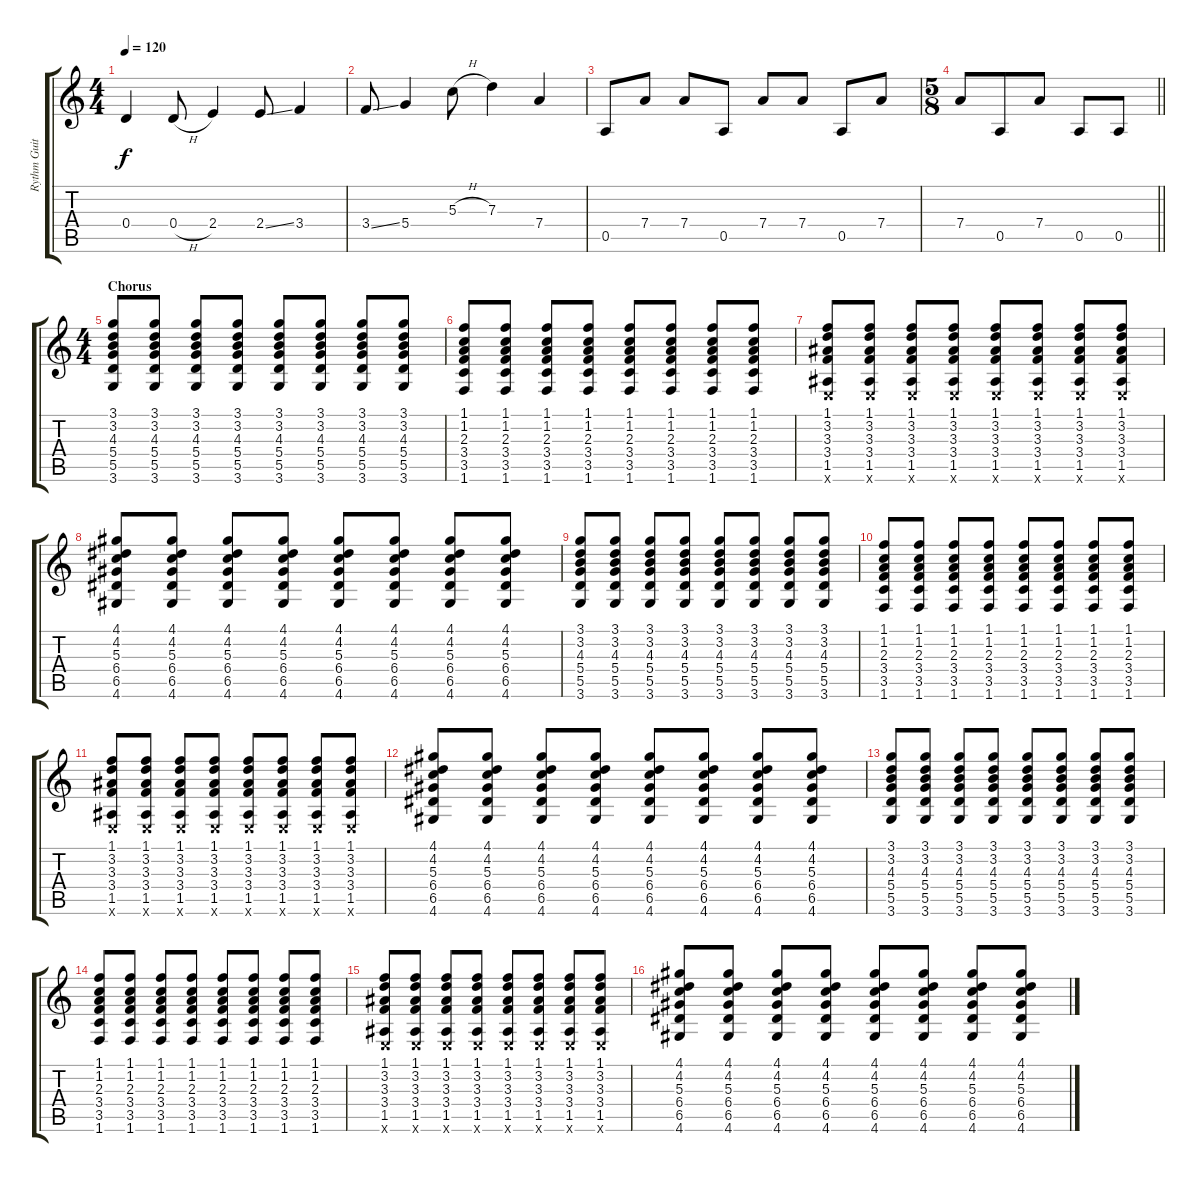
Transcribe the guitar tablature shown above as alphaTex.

\track ("Rythm Guitar (Instead of piano)" "Rythm Guit") {instrument distortionguitar}
\staff {score tabs}
\tuning (E4 B3 G3 D3 A2 E2) {hide}
\ts (4 4)
\tempo 120
\clef g2
\ks c
0.4.4{dy f} 0.4{h}.8 2.4.4 2.4{ss}.8 3.4.4 |
3.4{ss}.8 5.4.4 5.3{h}.8 7.3.4 7.4.4 |
0.5.8 7.4.8 7.4.8 0.5.8 7.4.8 7.4.8 0.5.8 7.4.8 |
\ts (5 8)
\barLineRight lightlight
7.4.8 0.5.8 7.4.8 0.5.8 0.5.8 |
\ts (4 4)
\section ("" "Chorus")
(3.1 3.2 4.3 5.4 5.5 3.6).8 (3.1 3.2 4.3 5.4 5.5 3.6).8 (3.1 3.2 4.3 5.4 5.5 3.6).8 (3.1 3.2 4.3 5.4 5.5 3.6).8 (3.1 3.2 4.3 5.4 5.5 3.6).8 (3.1 3.2 4.3 5.4 5.5 3.6).8 (3.1 3.2 4.3 5.4 5.5 3.6).8 (3.1 3.2 4.3 5.4 5.5 3.6).8 |
(1.1 1.2 2.3 3.4 3.5 1.6).8 (1.1 1.2 2.3 3.4 3.5 1.6).8 (1.1 1.2 2.3 3.4 3.5 1.6).8 (1.1 1.2 2.3 3.4 3.5 1.6).8 (1.1 1.2 2.3 3.4 3.5 1.6).8 (1.1 1.2 2.3 3.4 3.5 1.6).8 (1.1 1.2 2.3 3.4 3.5 1.6).8 (1.1 1.2 2.3 3.4 3.5 1.6).8 |
(1.1 3.2 3.3 3.4 1.5 0.6{x}).8 (1.1 3.2 3.3 3.4 1.5 0.6{x}).8 (1.1 3.2 3.3 3.4 1.5 0.6{x}).8 (1.1 3.2 3.3 3.4 1.5 0.6{x}).8 (1.1 3.2 3.3 3.4 1.5 0.6{x}).8 (1.1 3.2 3.3 3.4 1.5 0.6{x}).8 (1.1 3.2 3.3 3.4 1.5 0.6{x}).8 (1.1 3.2 3.3 3.4 1.5 0.6{x}).8 |
(4.1 4.2 5.3 6.4 6.5 4.6).8 (4.1 4.2 5.3 6.4 6.5 4.6).8 (4.1 4.2 5.3 6.4 6.5 4.6).8 (4.1 4.2 5.3 6.4 6.5 4.6).8 (4.1 4.2 5.3 6.4 6.5 4.6).8 (4.1 4.2 5.3 6.4 6.5 4.6).8 (4.1 4.2 5.3 6.4 6.5 4.6).8 (4.1 4.2 5.3 6.4 6.5 4.6).8 |
(3.1 3.2 4.3 5.4 5.5 3.6).8 (3.1 3.2 4.3 5.4 5.5 3.6).8 (3.1 3.2 4.3 5.4 5.5 3.6).8 (3.1 3.2 4.3 5.4 5.5 3.6).8 (3.1 3.2 4.3 5.4 5.5 3.6).8 (3.1 3.2 4.3 5.4 5.5 3.6).8 (3.1 3.2 4.3 5.4 5.5 3.6).8 (3.1 3.2 4.3 5.4 5.5 3.6).8 |
(1.1 1.2 2.3 3.4 3.5 1.6).8 (1.1 1.2 2.3 3.4 3.5 1.6).8 (1.1 1.2 2.3 3.4 3.5 1.6).8 (1.1 1.2 2.3 3.4 3.5 1.6).8 (1.1 1.2 2.3 3.4 3.5 1.6).8 (1.1 1.2 2.3 3.4 3.5 1.6).8 (1.1 1.2 2.3 3.4 3.5 1.6).8 (1.1 1.2 2.3 3.4 3.5 1.6).8 |
(1.1 3.2 3.3 3.4 1.5 0.6{x}).8 (1.1 3.2 3.3 3.4 1.5 0.6{x}).8 (1.1 3.2 3.3 3.4 1.5 0.6{x}).8 (1.1 3.2 3.3 3.4 1.5 0.6{x}).8 (1.1 3.2 3.3 3.4 1.5 0.6{x}).8 (1.1 3.2 3.3 3.4 1.5 0.6{x}).8 (1.1 3.2 3.3 3.4 1.5 0.6{x}).8 (1.1 3.2 3.3 3.4 1.5 0.6{x}).8 |
(4.1 4.2 5.3 6.4 6.5 4.6).8 (4.1 4.2 5.3 6.4 6.5 4.6).8 (4.1 4.2 5.3 6.4 6.5 4.6).8 (4.1 4.2 5.3 6.4 6.5 4.6).8 (4.1 4.2 5.3 6.4 6.5 4.6).8 (4.1 4.2 5.3 6.4 6.5 4.6).8 (4.1 4.2 5.3 6.4 6.5 4.6).8 (4.1 4.2 5.3 6.4 6.5 4.6).8 |
(3.1 3.2 4.3 5.4 5.5 3.6).8 (3.1 3.2 4.3 5.4 5.5 3.6).8 (3.1 3.2 4.3 5.4 5.5 3.6).8 (3.1 3.2 4.3 5.4 5.5 3.6).8 (3.1 3.2 4.3 5.4 5.5 3.6).8 (3.1 3.2 4.3 5.4 5.5 3.6).8 (3.1 3.2 4.3 5.4 5.5 3.6).8 (3.1 3.2 4.3 5.4 5.5 3.6).8 |
(1.1 1.2 2.3 3.4 3.5 1.6).8 (1.1 1.2 2.3 3.4 3.5 1.6).8 (1.1 1.2 2.3 3.4 3.5 1.6).8 (1.1 1.2 2.3 3.4 3.5 1.6).8 (1.1 1.2 2.3 3.4 3.5 1.6).8 (1.1 1.2 2.3 3.4 3.5 1.6).8 (1.1 1.2 2.3 3.4 3.5 1.6).8 (1.1 1.2 2.3 3.4 3.5 1.6).8 |
(1.1 3.2 3.3 3.4 1.5 0.6{x}).8 (1.1 3.2 3.3 3.4 1.5 0.6{x}).8 (1.1 3.2 3.3 3.4 1.5 0.6{x}).8 (1.1 3.2 3.3 3.4 1.5 0.6{x}).8 (1.1 3.2 3.3 3.4 1.5 0.6{x}).8 (1.1 3.2 3.3 3.4 1.5 0.6{x}).8 (1.1 3.2 3.3 3.4 1.5 0.6{x}).8 (1.1 3.2 3.3 3.4 1.5 0.6{x}).8 |
(4.1 4.2 5.3 6.4 6.5 4.6).8 (4.1 4.2 5.3 6.4 6.5 4.6).8 (4.1 4.2 5.3 6.4 6.5 4.6).8 (4.1 4.2 5.3 6.4 6.5 4.6).8 (4.1 4.2 5.3 6.4 6.5 4.6).8 (4.1 4.2 5.3 6.4 6.5 4.6).8 (4.1 4.2 5.3 6.4 6.5 4.6).8 (4.1 4.2 5.3 6.4 6.5 4.6).8
